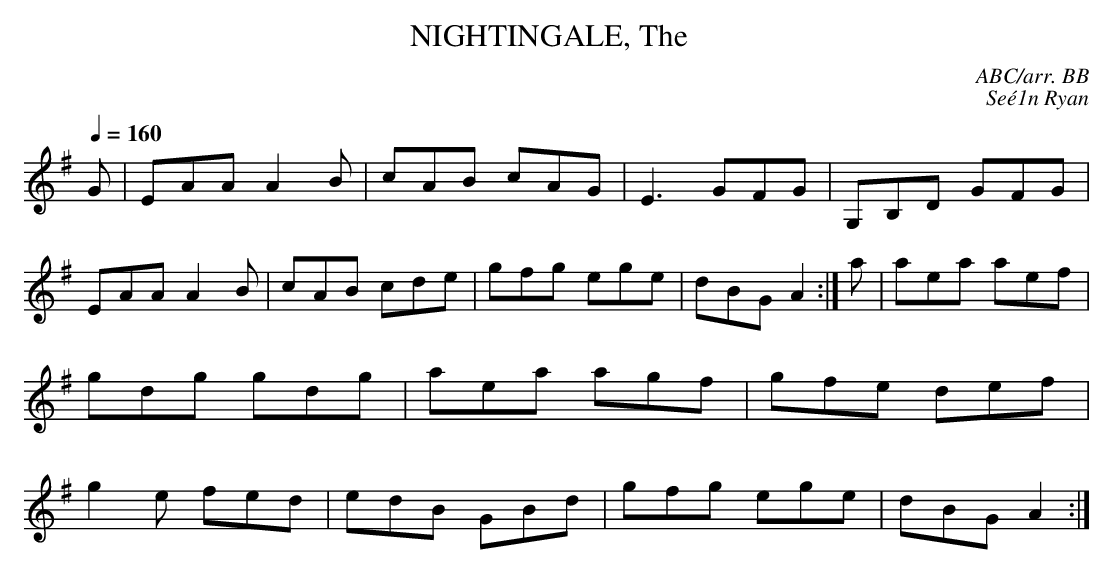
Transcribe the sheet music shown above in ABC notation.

X:1
T:NIGHTINGALE, The  \
C:ABC/arr. BB\
C:Se\'e1n Ryan\
Q:1/4=160\
L:1/8\
M:6/8\
K:Ador\
G|EAA A2B|cAB cAG|E3 GFG|G,B,D GFG|\
EAA A2B|cAB cde|gfg ege|dBG A2:|\
a|aea aef|gdg gdg|aea agf|gfe def|\
g2e fed|edB GBd|gfg ege|dBG A2:|\
\
\
